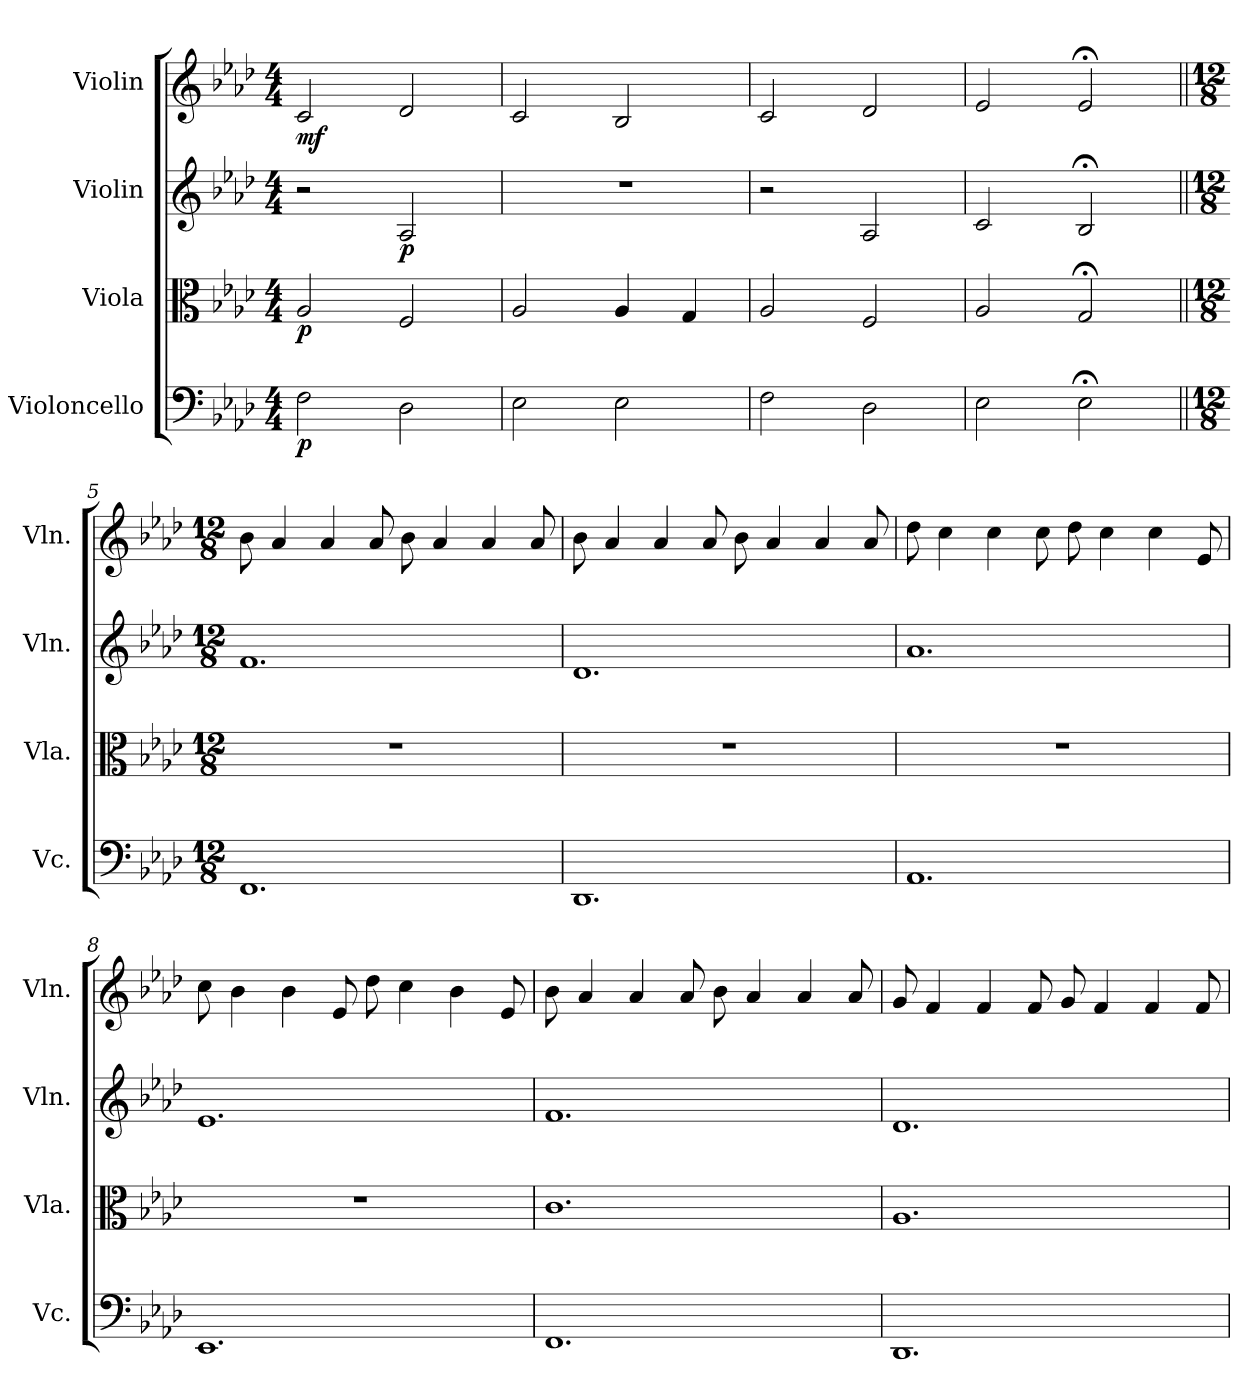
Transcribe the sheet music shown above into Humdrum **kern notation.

**kern	**dynam	**kern	**dynam	**kern	**dynam	**kern	**dynam
*part4	*part4	*part3	*part3	*part2	*part2	*part1	*part1
*staff4	*staff4	*staff3	*staff3	*staff2	*staff2	*staff1	*staff1
*I"Violoncello	*	*I"Viola	*	*I"Violin	*	*I"Violin	*
*I'Vc.	*	*I'Vla.	*	*I'Vln.	*	*I'Vln.	*
*clefF4	*	*clefC3	*	*clefG2	*	*clefG2	*
*k[b-e-a-d-]	*	*k[b-e-a-d-]	*	*k[b-e-a-d-]	*	*k[b-e-a-d-]	*
*M4/4	*	*M4/4	*	*M4/4	*	*M4/4	*
*MM40	*	*MM40	*	*MM40	*	*MM40	*
=1	=1	=1	=1	=1	=1	=1	=1
!	!LO:DY:b	!	!LO:DY:b	!	!	!	!LO:DY:b
2F\	p	2A-/	p	2r	.	2c/	mf
!	!	!	!	!	!LO:DY:b	!	!
2D-\	.	2F/	.	2A-/	p	2d-/	.
=2	=2	=2	=2	=2	=2	=2	=2
2E-\	.	2A-/	.	1r	.	2c/	.
2E-\	.	4A-/	.	.	.	2B-/	.
.	.	4G/	.	.	.	.	.
=3	=3	=3	=3	=3	=3	=3	=3
2F\	.	2A-/	.	2r	.	2c/	.
2D-\	.	2F/	.	2A-/	.	2d-/	.
=4	=4	=4	=4	=4	=4	=4	=4
2E-\	.	2A-/	.	2c/	.	2e-/	.
2E-;<\	.	2G;</	.	2B-;</	.	2e-;</	.
=5||	=5||	=5||	=5||	=5||	=5||	=5||	=5||
*M12/8	*	*M12/8	*	*M12/8	*	*M12/8	*
*	*	*	*	*	*	*MM120	*
1.FF	.	1.r	.	1.f	.	8b-\	.
.	.	.	.	.	.	4a-/	.
.	.	.	.	.	.	4a-/	.
.	.	.	.	.	.	8a-/	.
.	.	.	.	.	.	8b-\	.
.	.	.	.	.	.	4a-/	.
.	.	.	.	.	.	4a-/	.
.	.	.	.	.	.	8a-/	.
=6	=6	=6	=6	=6	=6	=6	=6
1.DD-	.	1.r	.	1.d-	.	8b-\	.
.	.	.	.	.	.	4a-/	.
.	.	.	.	.	.	4a-/	.
.	.	.	.	.	.	8a-/	.
.	.	.	.	.	.	8b-\	.
.	.	.	.	.	.	4a-/	.
.	.	.	.	.	.	4a-/	.
.	.	.	.	.	.	8a-/	.
!!LO:LB:g=z
=7	=7	=7	=7	=7	=7	=7	=7
1.AA-	.	1.r	.	1.a-	.	8dd-\	.
.	.	.	.	.	.	4cc\	.
.	.	.	.	.	.	4cc\	.
.	.	.	.	.	.	8cc\	.
.	.	.	.	.	.	8dd-\	.
.	.	.	.	.	.	4cc\	.
.	.	.	.	.	.	4cc\	.
.	.	.	.	.	.	8e-/	.
=8	=8	=8	=8	=8	=8	=8	=8
1.EE-	.	1.r	.	1.e-	.	8cc\	.
.	.	.	.	.	.	4b-\	.
.	.	.	.	.	.	4b-\	.
.	.	.	.	.	.	8e-/	.
.	.	.	.	.	.	8dd-\	.
.	.	.	.	.	.	4cc\	.
.	.	.	.	.	.	4b-\	.
.	.	.	.	.	.	8e-/	.
=9	=9	=9	=9	=9	=9	=9	=9
1.FF	.	1.c	.	1.f	.	8b-\	.
.	.	.	.	.	.	4a-/	.
.	.	.	.	.	.	4a-/	.
.	.	.	.	.	.	8a-/	.
.	.	.	.	.	.	8b-\	.
.	.	.	.	.	.	4a-/	.
.	.	.	.	.	.	4a-/	.
.	.	.	.	.	.	8a-/	.
=10	=10	=10	=10	=10	=10	=10	=10
1.DD-	.	1.A-	.	1.d-	.	8g/	.
.	.	.	.	.	.	4f/	.
.	.	.	.	.	.	4f/	.
.	.	.	.	.	.	8f/	.
.	.	.	.	.	.	8g/	.
.	.	.	.	.	.	4f/	.
.	.	.	.	.	.	4f/	.
.	.	.	.	.	.	8f/	.
=	=	=	=	=	=	=	=
*-	*-	*-	*-	*-	*-	*-	*-
